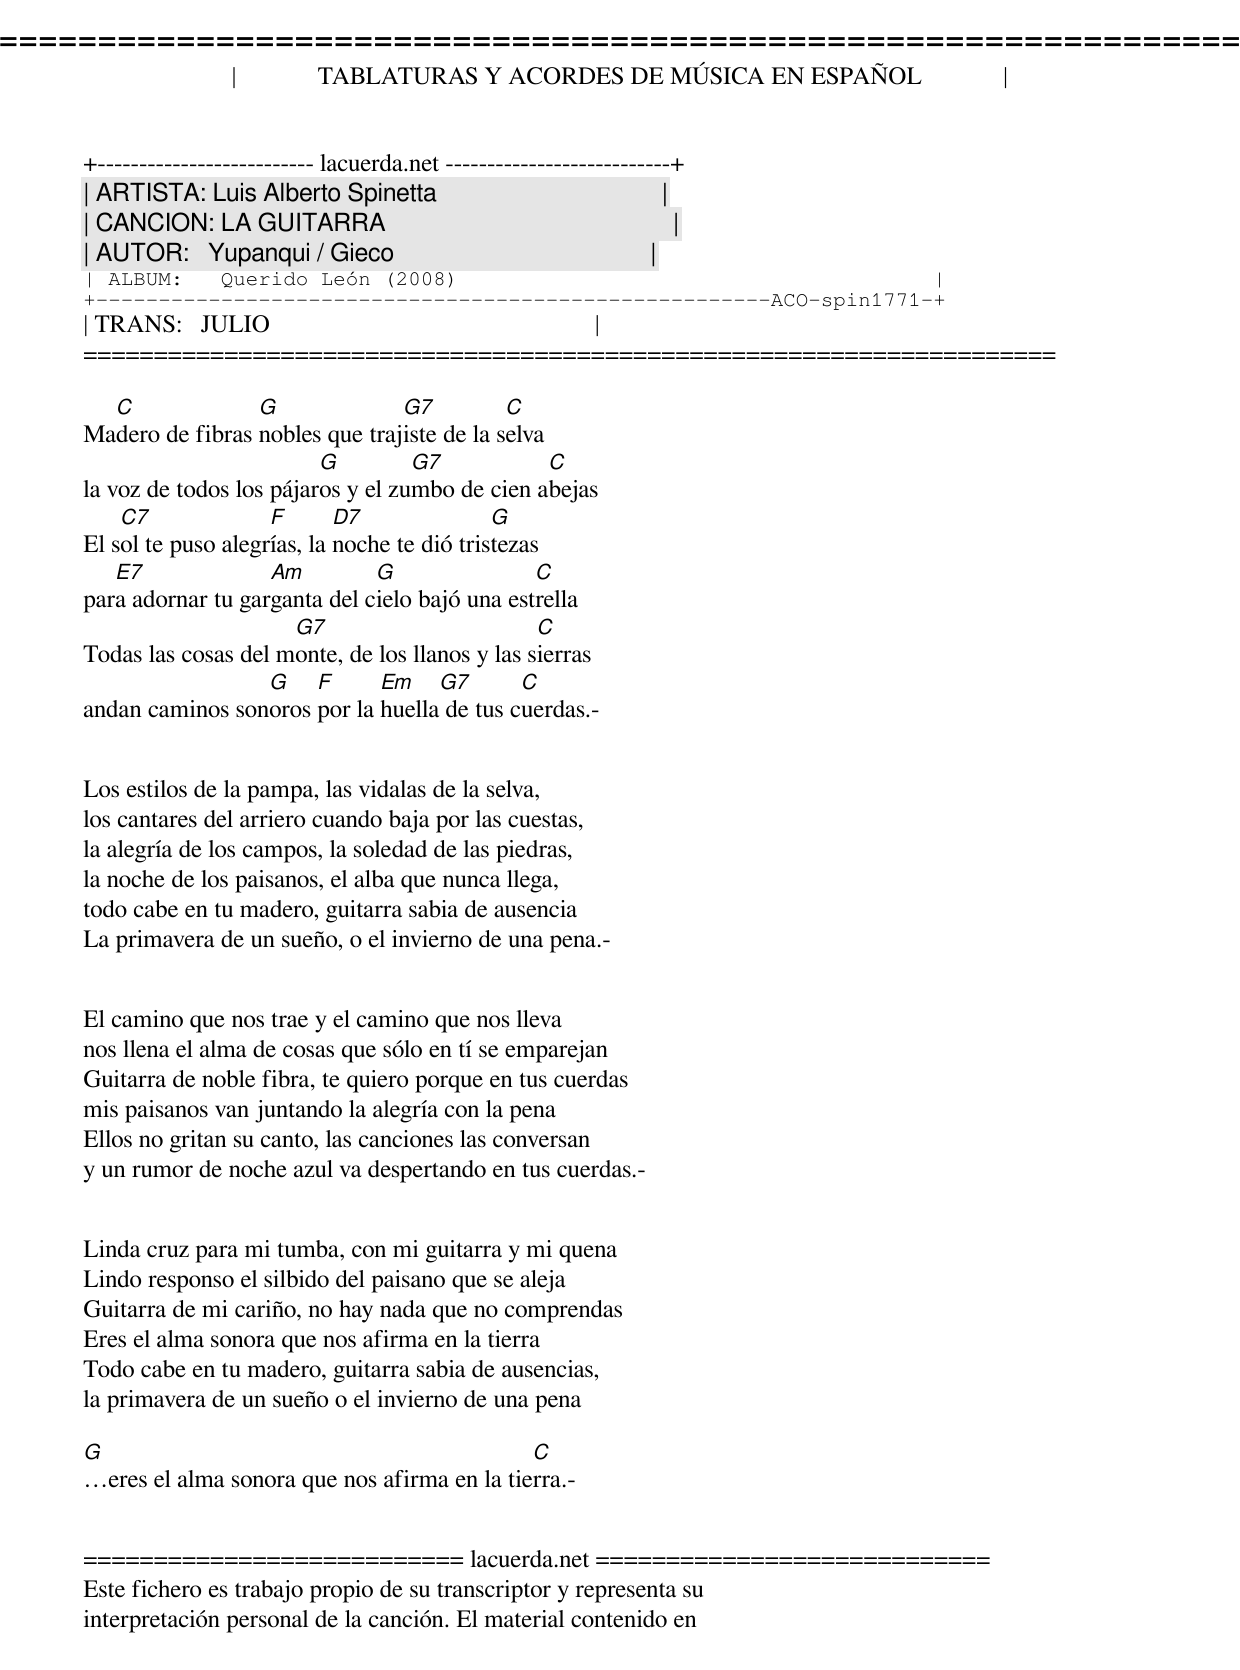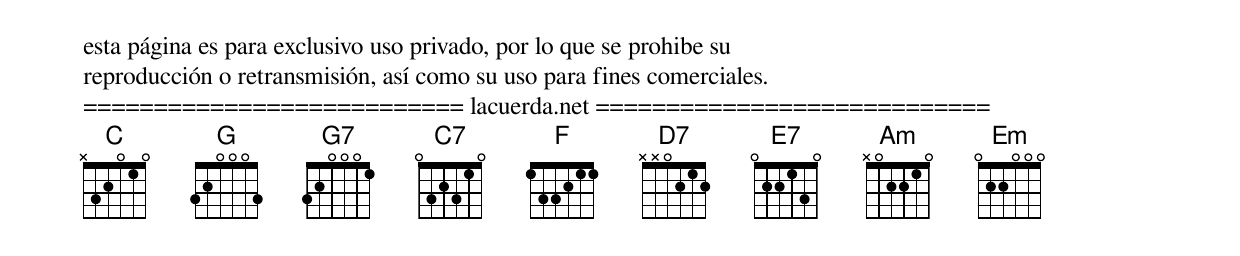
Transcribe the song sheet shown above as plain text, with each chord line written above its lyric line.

=====================================================================
|             TABLATURAS Y ACORDES DE MÚSICA EN ESPAÑOL             |
+-------------------------- lacuerda.net ---------------------------+
| ARTISTA: Luis Alberto Spinetta                                    |
| CANCION: LA GUITARRA                                              |
| AUTOR:   Yupanqui / Gieco                                         |
| ALBUM:   Querido León (2008)                                      |
+------------------------------------------------------ACO-spin1771-+
| TRANS:   JULIO                                                    |
=====================================================================

  C              G              G7          C
Madero de fibras nobles que trajiste de la selva
                         G         G7           C
la voz de todos los pájaros y el zumbo de cien abejas
    C7              F       D7               G
El sol te puso alegrías, la noche te dió tristezas
   E7              Am         G                C
para adornar tu garganta del cielo bajó una estrella
                     G7                         C
Todas las cosas del monte, de los llanos y las sierras
                 G    F      Em    G7       C
andan caminos sonoros por la huella de tus cuerdas.-


Los estilos de la pampa, las vidalas de la selva,
los cantares del arriero cuando baja por las cuestas,
la alegría de los campos, la soledad de las piedras,
la noche de los paisanos, el alba que nunca llega,
todo cabe en tu madero, guitarra sabia de ausencia
La primavera de un sueño, o el invierno de una pena.-


El camino que nos trae y el camino que nos lleva
nos llena el alma de cosas que sólo en tí se emparejan
Guitarra de noble fibra, te quiero porque en tus cuerdas
mis paisanos van juntando la alegría con la pena
Ellos no gritan su canto, las canciones las conversan
y un rumor de noche azul va despertando en tus cuerdas.-


Linda cruz para mi tumba, con mi guitarra y mi quena
Lindo responso el silbido del paisano que se aleja
Guitarra de mi cariño, no hay nada que no comprendas
Eres el alma sonora que nos afirma en la tierra
Todo cabe en tu madero, guitarra sabia de ausencias,
la primavera de un sueño o el invierno de una pena

G                                            C
eres el alma sonora que nos afirma en la tierra.-


=========================== lacuerda.net ============================
Este fichero es trabajo propio de su transcriptor y representa su
interpretación personal de la canción. El material contenido en
esta página es para exclusivo uso privado, por lo que se prohibe su
reproducción o retransmisión, así como su uso para fines comerciales.
=========================== lacuerda.net ============================
